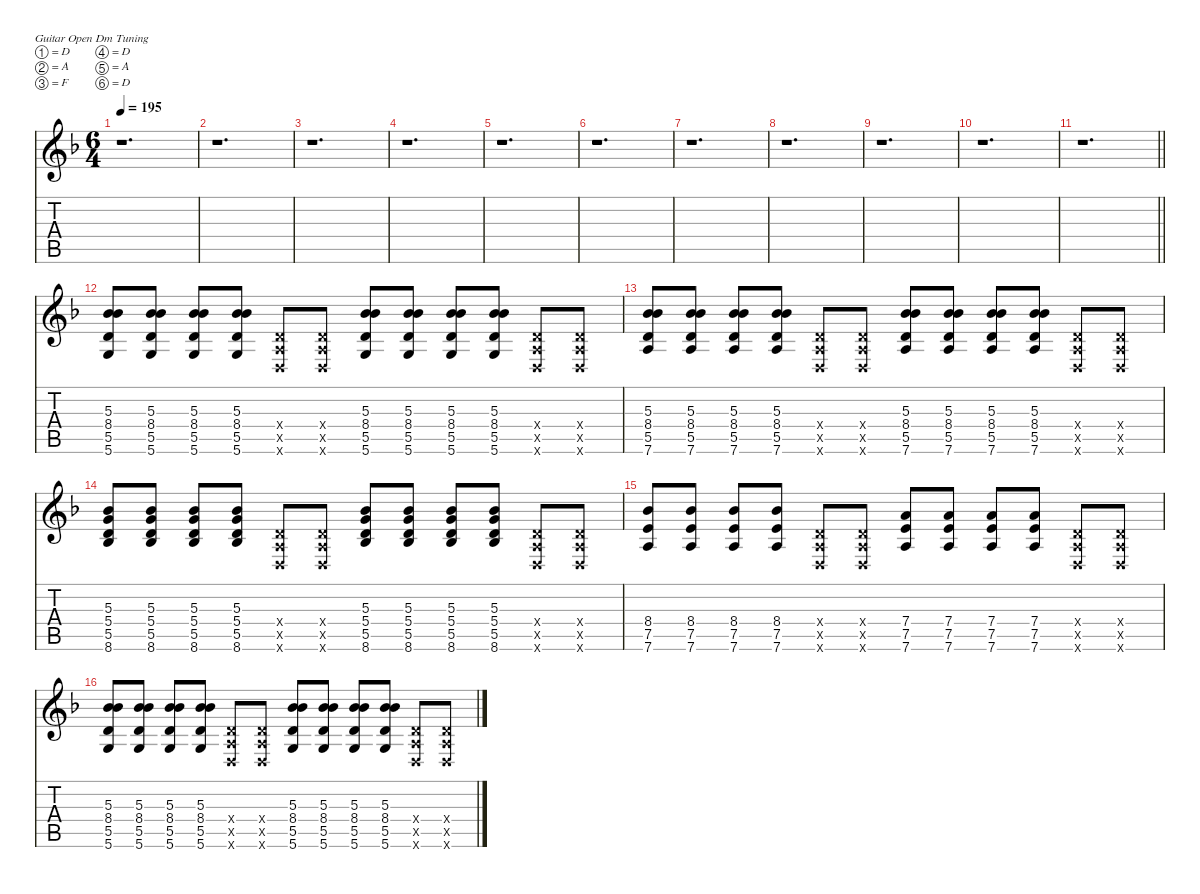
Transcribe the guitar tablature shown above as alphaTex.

\defaultSystemsLayout 4
\hideDynamics
\bracketExtendMode nobrackets
\singleTrackTrackNamePolicy hidden
\multiTrackTrackNamePolicy hidden
\firstSystemTrackNameMode fullname
\firstSystemTrackNameOrientation horizontal
\otherSystemsTrackNameOrientation horizontal
\track ("Guitar 3" "gtr3") {defaultSystemsLayout 4 instrument distortionguitar}
\staff {score tabs}
\tuning (D4 A3 F3 D3 A2 D2)
\ts (6 4)
\tempo 195
\clef g2
\ks dminor
r.1{d dy f beam Down} |
r.1{d beam Down} |
r.1{d beam Down} |
r.1{d beam Down} |
r.1{d beam Down} |
r.1{d beam Down} |
r.1{d beam Down} |
r.1{d beam Down} |
r.1{d beam Down} |
r.1{d beam Down} |
\barLineRight lightlight
r.1{d beam Down} |
(5.3{acc b} 8.4{acc b} 5.5{acc forcenatural} 5.6{acc forcenatural}).8{beam Up} (5.3{acc b} 8.4{acc b} 5.5{acc forcenatural} 5.6{acc forcenatural}).8{beam Up} (5.3{acc b} 8.4{acc b} 5.5{acc forcenatural} 5.6{acc forcenatural}).8{beam Up} (5.3{acc b} 8.4{acc b} 5.5{acc forcenatural} 5.6{acc forcenatural}).8{beam Up} (0.4{x acc forcenatural} 0.5{x acc forcenatural} 0.6{x acc forcenatural}).8{beam Up} (0.4{x acc forcenatural} 0.5{x acc forcenatural} 0.6{x acc forcenatural}).8{beam Up} (5.3{acc b} 8.4{acc b} 5.5{acc forcenatural} 5.6{acc forcenatural}).8{beam Up} (5.3{acc b} 8.4{acc b} 5.5{acc forcenatural} 5.6{acc forcenatural}).8{beam Up} (5.3{acc b} 8.4{acc b} 5.5{acc forcenatural} 5.6{acc forcenatural}).8{beam Up} (5.3{acc b} 8.4{acc b} 5.5{acc forcenatural} 5.6{acc forcenatural}).8{beam Up} (0.4{x acc forcenatural} 0.5{x acc forcenatural} 0.6{x acc forcenatural}).8{beam Up} (0.4{x acc forcenatural} 0.5{x acc forcenatural} 0.6{x acc forcenatural}).8{beam Up} |
(5.3{acc b} 8.4{acc b} 5.5{acc forcenatural} 7.6{acc forcenatural}).8{beam Up} (5.3{acc b} 8.4{acc b} 5.5{acc forcenatural} 7.6{acc forcenatural}).8{beam Up} (5.3{acc b} 8.4{acc b} 5.5{acc forcenatural} 7.6{acc forcenatural}).8{beam Up} (5.3{acc b} 8.4{acc b} 5.5{acc forcenatural} 7.6{acc forcenatural}).8{beam Up} (0.4{x acc forcenatural} 0.5{x acc forcenatural} 0.6{x acc forcenatural}).8{beam Up} (0.4{x acc forcenatural} 0.5{x acc forcenatural} 0.6{x acc forcenatural}).8{beam Up} (5.3{acc b} 8.4{acc b} 5.5{acc forcenatural} 7.6{acc forcenatural}).8{beam Up} (5.3{acc b} 8.4{acc b} 5.5{acc forcenatural} 7.6{acc forcenatural}).8{beam Up} (5.3{acc b} 8.4{acc b} 5.5{acc forcenatural} 7.6{acc forcenatural}).8{beam Up} (5.3{acc b} 8.4{acc b} 5.5{acc forcenatural} 7.6{acc forcenatural}).8{beam Up} (0.4{x acc forcenatural} 0.5{x acc forcenatural} 0.6{x acc forcenatural}).8{beam Up} (0.4{x acc forcenatural} 0.5{x acc forcenatural} 0.6{x acc forcenatural}).8{beam Up} |
(5.3{acc b} 5.4{acc forcenatural} 5.5{acc forcenatural} 8.6{acc b}).8{beam Up} (5.3{acc b} 5.4{acc forcenatural} 5.5{acc forcenatural} 8.6{acc b}).8{beam Up} (5.3{acc b} 5.4{acc forcenatural} 5.5{acc forcenatural} 8.6{acc b}).8{beam Up} (5.3{acc b} 5.4{acc forcenatural} 5.5{acc forcenatural} 8.6{acc b}).8{beam Up} (0.4{x acc forcenatural} 0.5{x acc forcenatural} 0.6{x acc forcenatural}).8{beam Up} (0.4{x acc forcenatural} 0.5{x acc forcenatural} 0.6{x acc forcenatural}).8{beam Up} (5.3{acc b} 5.4{acc forcenatural} 5.5{acc forcenatural} 8.6{acc b}).8{beam Up} (5.3{acc b} 5.4{acc forcenatural} 5.5{acc forcenatural} 8.6{acc b}).8{beam Up} (5.3{acc b} 5.4{acc forcenatural} 5.5{acc forcenatural} 8.6{acc b}).8{beam Up} (5.3{acc b} 5.4{acc forcenatural} 5.5{acc forcenatural} 8.6{acc b}).8{beam Up} (0.4{x acc forcenatural} 0.5{x acc forcenatural} 0.6{x acc forcenatural}).8{beam Up} (0.4{x acc forcenatural} 0.5{x acc forcenatural} 0.6{x acc forcenatural}).8{beam Up} |
(8.4{acc b} 7.5{acc forcenatural} 7.6{acc forcenatural}).8{beam Up} (8.4{acc b} 7.5{acc forcenatural} 7.6{acc forcenatural}).8{beam Up} (8.4{acc b} 7.5{acc forcenatural} 7.6{acc forcenatural}).8{beam Up} (8.4{acc b} 7.5{acc forcenatural} 7.6{acc forcenatural}).8{beam Up} (0.4{x acc forcenatural} 0.5{x acc forcenatural} 0.6{x acc forcenatural}).8{beam Up} (0.4{x acc forcenatural} 0.5{x acc forcenatural} 0.6{x acc forcenatural}).8{beam Up} (7.4{acc forcenatural} 7.5{acc forcenatural} 7.6{acc forcenatural}).8{beam Up} (7.4{acc forcenatural} 7.5{acc forcenatural} 7.6{acc forcenatural}).8{beam Up} (7.4{acc forcenatural} 7.5{acc forcenatural} 7.6{acc forcenatural}).8{beam Up} (7.4{acc forcenatural} 7.5{acc forcenatural} 7.6{acc forcenatural}).8{beam Up} (0.4{x acc forcenatural} 0.5{x acc forcenatural} 0.6{x acc forcenatural}).8{beam Up} (0.4{x acc forcenatural} 0.5{x acc forcenatural} 0.6{x acc forcenatural}).8{beam Up} |
(5.3{acc b} 8.4{acc b} 5.5{acc forcenatural} 5.6{acc forcenatural}).8{beam Up} (5.3{acc b} 8.4{acc b} 5.5{acc forcenatural} 5.6{acc forcenatural}).8{beam Up} (5.3{acc b} 8.4{acc b} 5.5{acc forcenatural} 5.6{acc forcenatural}).8{beam Up} (5.3{acc b} 8.4{acc b} 5.5{acc forcenatural} 5.6{acc forcenatural}).8{beam Up} (0.4{x acc forcenatural} 0.5{x acc forcenatural} 0.6{x acc forcenatural}).8{beam Up} (0.4{x acc forcenatural} 0.5{x acc forcenatural} 0.6{x acc forcenatural}).8{beam Up} (5.3{acc b} 8.4{acc b} 5.5{acc forcenatural} 5.6{acc forcenatural}).8{beam Up} (5.3{acc b} 8.4{acc b} 5.5{acc forcenatural} 5.6{acc forcenatural}).8{beam Up} (5.3{acc b} 8.4{acc b} 5.5{acc forcenatural} 5.6{acc forcenatural}).8{beam Up} (5.3{acc b} 8.4{acc b} 5.5{acc forcenatural} 5.6{acc forcenatural}).8{beam Up} (0.4{x acc forcenatural} 0.5{x acc forcenatural} 0.6{x acc forcenatural}).8{beam Up} (0.4{x acc forcenatural} 0.5{x acc forcenatural} 0.6{x acc forcenatural}).8{beam Up}
